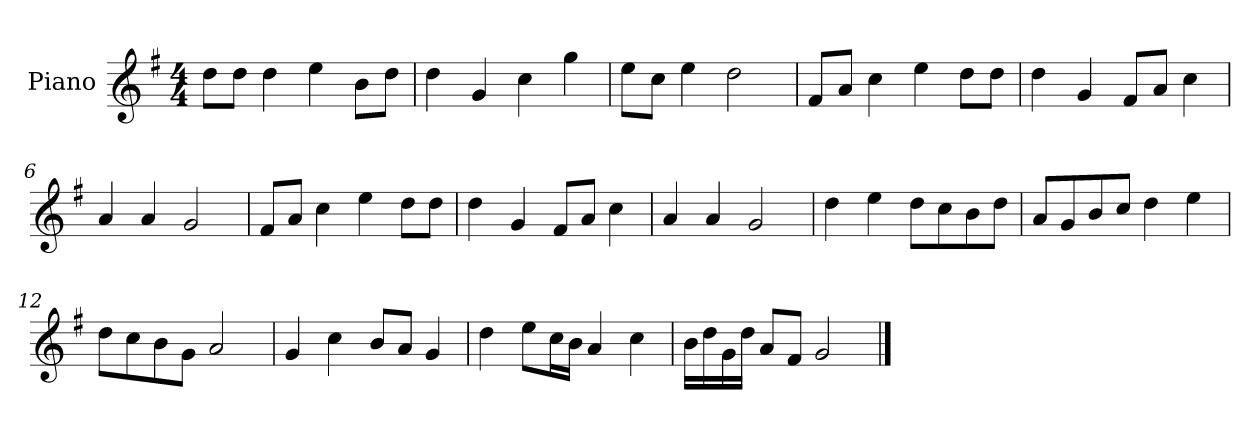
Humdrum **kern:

**kern
*part1
*staff1
*I"Piano
*I'P-no
*clefG2
*k[f#]
*M4/4
*MM90
=1
8dd\L
8dd\J
4dd\
4ee\
8b\L
8dd\J
=2
4dd\
4g/
4cc\
4gg\
=3
8ee\L
8cc\J
4ee\
2dd\
=4
8f#/L
8a/J
4cc\
4ee\
8dd\L
8dd\J
=5
4dd\
4g/
8f#/L
8a/J
4cc\
=6
4a/
4a/
2g/
=7
8f#/L
8a/J
4cc\
4ee\
8dd\L
8dd\J
!!LO:LB:g=z
=8
4dd\
4g/
8f#/L
8a/J
4cc\
=9
4a/
4a/
2g/
=10
4dd\
4ee\
8dd\L
8cc\
8b\
8dd\J
=11
8a/L
8g/
8b/
8cc/J
4dd\
4ee\
=12
8dd\L
8cc\
8b\
8g\J
2a/
=13
4g/
4cc\
8b/L
8a/J
4g/
=14
4dd\
8ee\L
16cc\L
16b\JJ
4a/
4cc\
!!LO:LB:g=z
=15
16b\LL
16dd\
16g\
16dd\JJ
8a/L
8f#/J
2g/
==
*-
